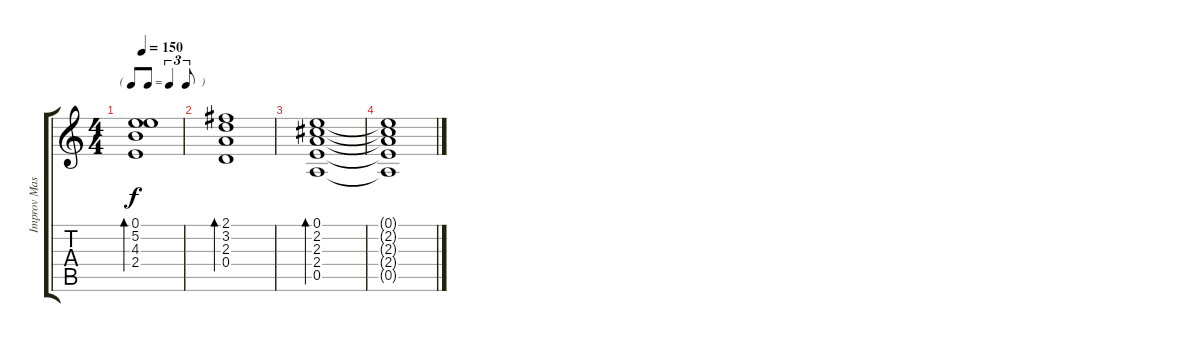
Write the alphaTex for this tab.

\track ("Improv Master" "Improv Mas") {instrument electricguitarjazz}
\staff {score tabs}
\tuning (E4 B3 G3 D3 A2 E2) {hide}
\ts (4 4)
\tf triplet8th
\tempo 150
\clef g2
\ks c
(0.1 5.2 4.3 2.4).1{bd 480 dy f} |
(2.1 3.2 2.3 0.4).1{bd 480} |
(0.1 2.2 2.3 2.4 0.5).1{bd 480} |
(0.1{t} 2.2{t} 2.3{t} 2.4{t} 0.5{t}).1
